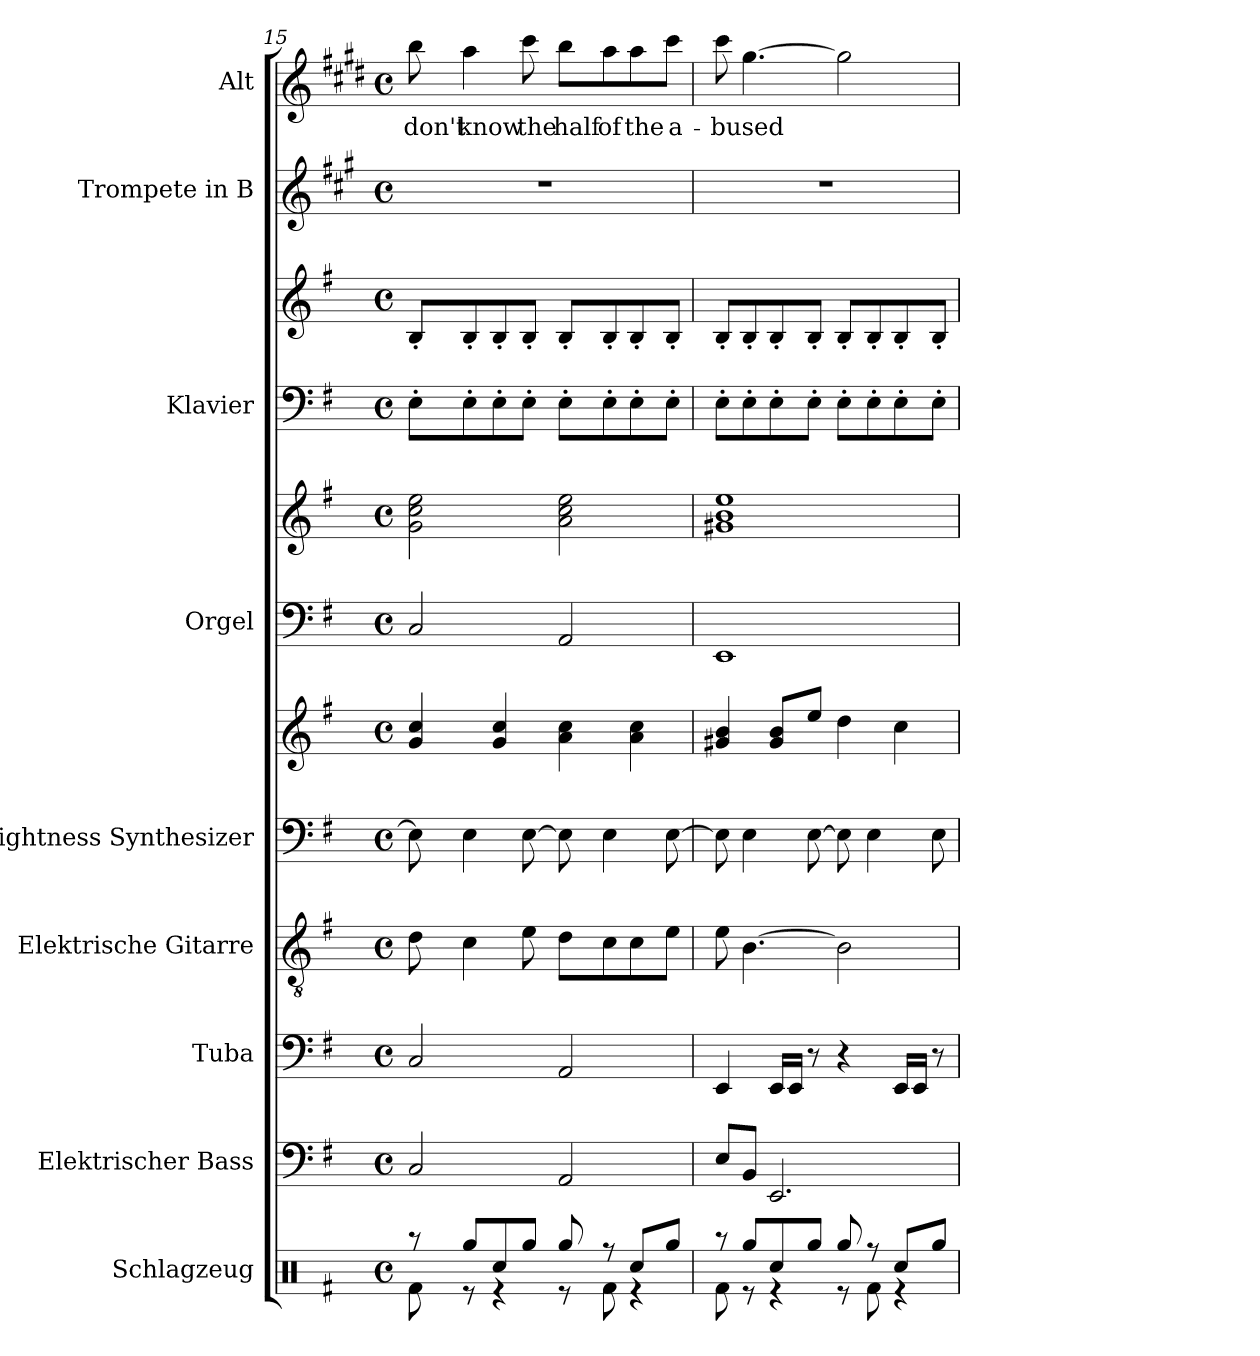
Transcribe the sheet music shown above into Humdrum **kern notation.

**kern	**kern	**kern	**kern	**kern	**kern	**kern	**kern	**kern	**kern	**kern	**kern	**text
*part9	*part8	*part7	*part6	*part5	*part5	*part4	*part4	*part3	*part3	*part2	*part1	*part1
*staff12	*staff11	*staff10	*staff9	*staff8	*staff7	*staff6	*staff5	*staff4	*staff3	*staff2	*staff1	*staff1
*I"Schlagzeug	*I"Elektrischer Bass	*I"Tuba	*I"Elektrische Gitarre	*I"Brightness Synthesizer	*	*I"Orgel	*	*I"Klavier	*	*I"Trompete in B	*I"Alt	*
*I'Schlgz.	*I'E. B.	*I'Tba.	*I'E-Git.	*I'Synth.	*	*I'Org.	*	*I'Klav.	*	*	*I'A.	*
!!LO:PB:g=z
*clefX	*clefF4	*clefF4	*clefGv2	*clefF4	*clefG2	*clefF4	*clefG2	*clefF4	*clefG2	*clefG2	*clefG2	*
*	*ITrd7c12	*	*	*	*	*	*	*	*	*ITrd1c2	*ITrd5c9	*
*k[f#]	*k[f#]	*k[f#]	*k[f#]	*k[f#]	*k[f#]	*k[f#]	*k[f#]	*k[f#]	*k[f#]	*k[f#]	*k[f#]	*
*M4/4	*M4/4	*M4/4	*M4/4	*M4/4	*M4/4	*M4/4	*M4/4	*M4/4	*M4/4	*M4/4	*M4/4	*
*met(c)	*met(c)	*met(c)	*met(c)	*met(c)	*met(c)	*met(c)	*met(c)	*met(c)	*met(c)	*met(c)	*met(c)	*
=15	=15	=15	=15	=15	=15	=15	=15	=15	=15	=15	=15	=15
*^	*	*	*	*	*	*	*	*	*	*	*	*
!	!	!	!	!	!	!	!	!	!	!	!	!	!LO:LY:b
8r	8Rf\	2CC/	2C/	8d\	8E\]	4g/ 4cc/	2C/	2g\ 2cc\ 2ee\	8E'\L	8B'/L	1r	8dd\	don't
!	!	!	!	!	!	!	!	!	!	!	!	!	!LO:LY:b
8Rgg/L	8r	.	.	4c\	4E\	.	.	.	8E'\	8B'/	.	4cc\	know
8Rcc/	4r	.	.	.	.	4g/ 4cc/	.	.	8E'\	8B'/	.	.	.
!	!	!	!	!	!	!	!	!	!	!	!	!	!LO:LY:b
8Rgg/J	.	.	.	8e\	[8E\	.	.	.	8E'\J	8B'/J	.	8ee\	the
!	!	!	!	!	!	!	!	!	!	!	!	!	!LO:LY:b
8Rgg/	8r	2AAA/	2AA/	8d\L	8E\]	4a\ 4cc\	2AA/	2a\ 2cc\ 2ee\	8E'\L	8B'/L	.	8dd\L	half
!	!	!	!	!	!	!	!	!	!	!	!	!	!LO:LY:b
8r	8Rf\	.	.	8c\	4E\	.	.	.	8E'\	8B'/	.	8cc\	of
!	!	!	!	!	!	!	!	!	!	!	!	!	!LO:LY:b
8Rcc/L	4r	.	.	8c\	.	4a\ 4cc\	.	.	8E'\	8B'/	.	8cc\	the
!	!	!	!	!	!	!	!	!	!	!	!	!	!LO:LY:b
8Rgg/J	.	.	.	8e\J	[8E\	.	.	.	8E'\J	8B'/J	.	8ee\J	a-
=16	=16	=16	=16	=16	=16	=16	=16	=16	=16	=16	=16	=16	=16
!	!	!	!	!	!	!	!	!	!	!	!	!	!LO:LY:b
8r	8Rf\	8EE/L	4EE/	8e\	8E\]	4g#X/ 4b/	1EE	1g#X 1b 1ee	8E'\L	8B'/L	1r	8ee\	-bused
8Rgg/L	8r	8BBB/J	.	[4.B\	4E\	.	.	.	8E'\	8B'/	.	[4.b\	.
8Rcc/	4r	2.EEE/	16EE/LL	.	.	8g#/ 8b/L	.	.	8E'\	8B'/	.	.	.
.	.	.	16EE/JJ	.	.	.	.	.	.	.	.	.	.
8Rgg/J	.	.	8r	.	[8E\	8ee/J	.	.	8E'\J	8B'/J	.	.	.
8Rgg/	8r	.	4r	2B\]	8E\]	4dd\	.	.	8E'\L	8B'/L	.	2b\]	.
8r	8Rf\	.	.	.	4E\	.	.	.	8E'\	8B'/	.	.	.
8Rcc/L	4r	.	16EE/LL	.	.	4cc\	.	.	8E'\	8B'/	.	.	.
.	.	.	16EE/JJ	.	.	.	.	.	.	.	.	.	.
8Rgg/J	.	.	8r	.	8E\	.	.	.	8E'\J	8B'/J	.	.	.
*v	*v	*	*	*	*	*	*	*	*	*	*	*	*
=	=	=	=	=	=	=	=	=	=	=	=	=
*-	*-	*-	*-	*-	*-	*-	*-	*-	*-	*-	*-	*-
